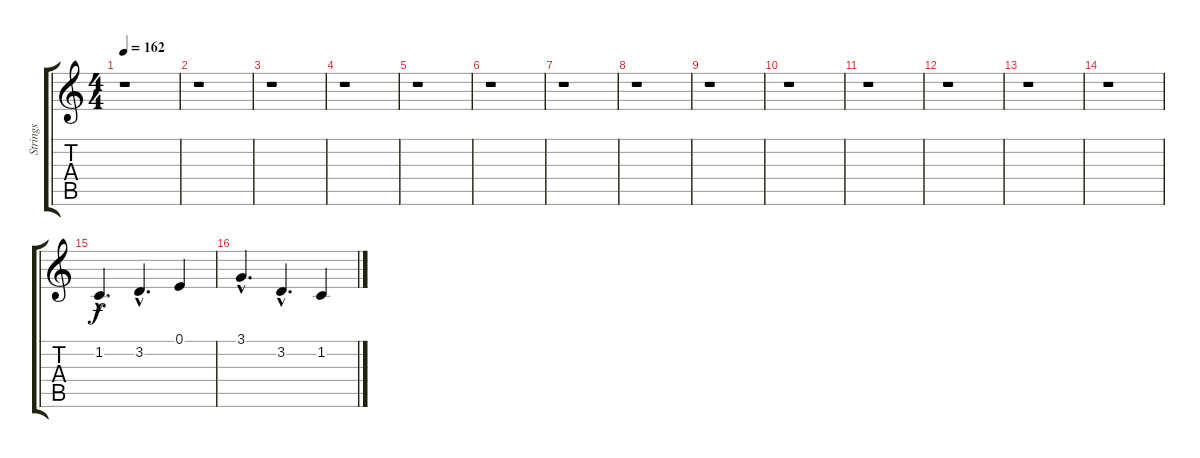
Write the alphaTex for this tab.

\track ("Strings" "Strings") {instrument stringensemble1}
\staff {score tabs}
\tuning (E4 B3 G3 D3 A2 E2) {hide}
\ts (4 4)
\tempo 162
\clef g2
\ks c
r.1{dy f} |
r.1 |
r.1 |
r.1 |
r.1 |
r.1 |
\section ("" "")
r.1 |
r.1 |
r.1 |
r.1 |
r.1 |
r.1 |
r.1 |
r.1 |
\section ("" "")
1.2{hac}.4{d} 3.2{hac}.4{d} 0.1.4 |
3.1{hac}.4{d} 3.2{hac}.4{d} 1.2.4
